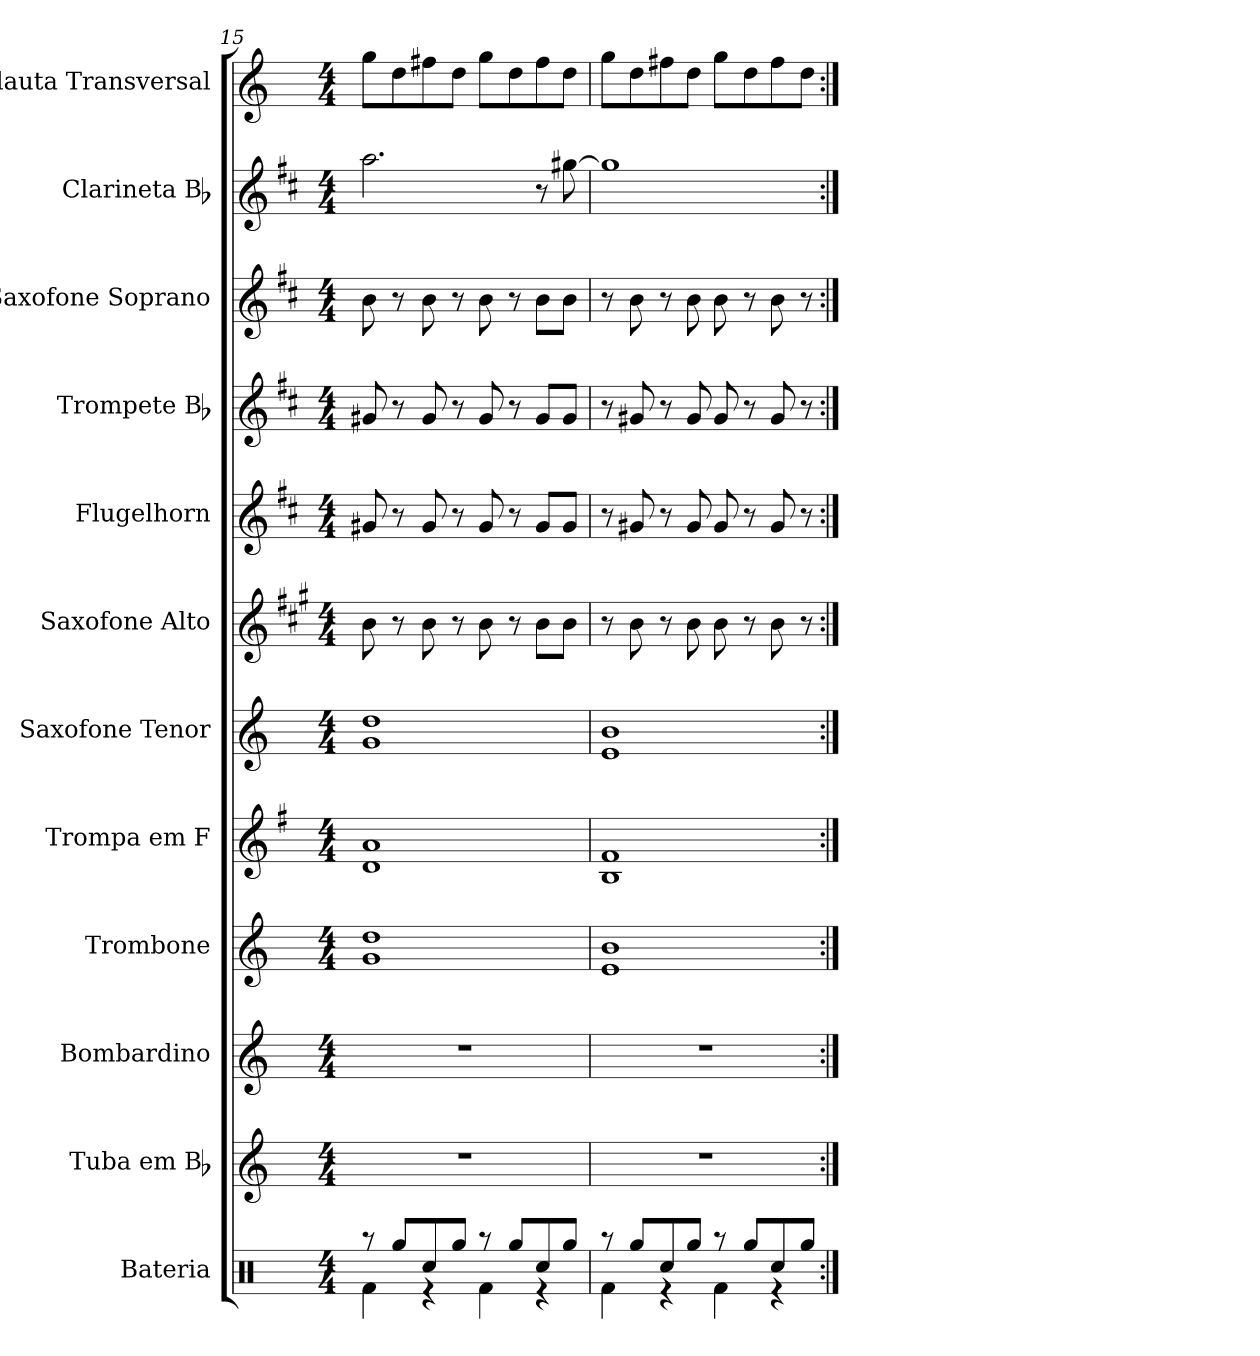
**kern	**kern	**kern	**kern	**kern	**kern	**kern	**kern	**kern	**kern	**kern	**kern
*part12	*part11	*part10	*part9	*part8	*part7	*part6	*part5	*part4	*part3	*part2	*part1
*staff12	*staff11	*staff10	*staff9	*staff8	*staff7	*staff6	*staff5	*staff4	*staff3	*staff2	*staff1
*I"Bateria	*I"Tuba em Bb	*I"Bombardino	*I"Trombone	*I"Trompa em F	*I"Saxofone Tenor	*I"Saxofone Alto	*I"Flugelhorn	*I"Trompete Bb	*I"Saxofone Soprano	*I"Clarineta Bb	*I"Flauta Transversal
*I'Bat.	*I'Tu. Bb	*I'Bomb.	*I'Tbn.	*I'Trom. F	*I'Sax. Tn.	*	*I'Flghn.	*I'Tpt. Bb	*I'Sax. Sop.	*I'Cl. Bb	*I'Fl.
*clefX	*clefG2	*clefG2	*clefG2	*clefG2	*clefG2	*clefG2	*clefG2	*clefG2	*clefG2	*clefG2	*clefG2
*	*ITrd15c26	*ITrd8c14	*ITrd8c14	*ITrd4c7	*ITrd8c14	*ITrd5c9	*ITrd1c2	*ITrd1c2	*ITrd1c2	*ITrd1c2	*
*k[]	*k[]	*k[]	*k[]	*k[]	*k[]	*k[]	*k[]	*k[]	*k[]	*k[]	*k[]
*M4/4	*M4/4	*M4/4	*M4/4	*M4/4	*M4/4	*M4/4	*M4/4	*M4/4	*M4/4	*M4/4	*M4/4
=15	=15	=15	=15	=15	=15	=15	=15	=15	=15	=15	=15
*^	*	*	*	*	*	*	*	*	*	*	*
8r	4Rf\	1r	1r	1G 1d	1G 1d	1G 1d	8d\	8f#X/	8f#X/	8a\	2.gg\	8gg\L
8Rgg/L	.	.	.	.	.	.	8r	8r	8r	8r	.	8dd\
8Rcc/	4r	.	.	.	.	.	8d\	8f#/	8f#/	8a\	.	8ff#X\
8Rgg/J	.	.	.	.	.	.	8r	8r	8r	8r	.	8dd\J
8r	4Rf\	.	.	.	.	.	8d\	8f#/	8f#/	8a\	.	8gg\L
8Rgg/L	.	.	.	.	.	.	8r	8r	8r	8r	.	8dd\
8Rcc/	4r	.	.	.	.	.	8d\L	8f#/L	8f#/L	8a\L	8r	8ff#\
8Rgg/J	.	.	.	.	.	.	8d\J	8f#/J	8f#/J	8a\J	[8ff#X\	8dd\J
!!LO:PB:g=z
=16	=16	=16	=16	=16	=16	=16	=16	=16	=16	=16	=16	=16
8r	4Rf\	1r	1r	1E 1B	1E 1B	1E 1B	8r	8r	8r	8r	1ff#]	8gg\L
8Rgg/L	.	.	.	.	.	.	8d\	8f#X/	8f#X/	8a\	.	8dd\
8Rcc/	4r	.	.	.	.	.	8r	8r	8r	8r	.	8ff#X\
8Rgg/J	.	.	.	.	.	.	8d\	8f#/	8f#/	8a\	.	8dd\J
8r	4Rf\	.	.	.	.	.	8d\	8f#/	8f#/	8a\	.	8gg\L
8Rgg/L	.	.	.	.	.	.	8r	8r	8r	8r	.	8dd\
8Rcc/	4r	.	.	.	.	.	8d\	8f#/	8f#/	8a\	.	8ff#\
8Rgg/J	.	.	.	.	.	.	8r	8r	8r	8r	.	8dd\J
*v	*v	*	*	*	*	*	*	*	*	*	*	*
=:|!	=:|!	=:|!	=:|!	=:|!	=:|!	=:|!	=:|!	=:|!	=:|!	=:|!	=:|!
*-	*-	*-	*-	*-	*-	*-	*-	*-	*-	*-	*-
